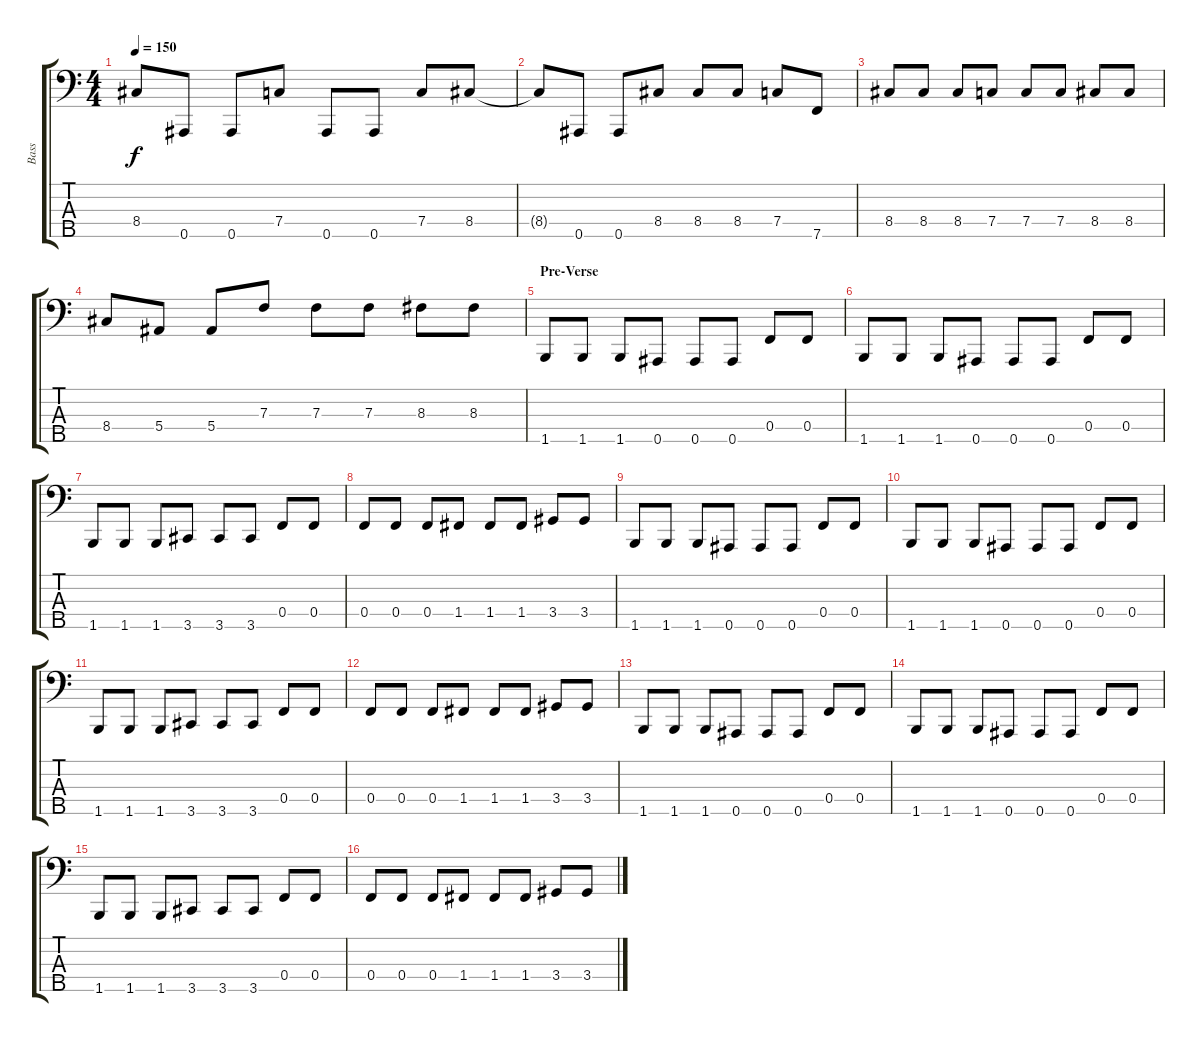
\track ("Bass" "Bass") {instrument electricbassfinger}
\staff {score tabs}
\tuning (Ab2 Eb2 Bb1 F1 Bb0) {hide}
\ts (4 4)
\tempo 150
\clef f4
\ks c
8.4.8{dy f} 0.5.8 0.5.8 7.4.8 0.5.8 0.5.8 7.4.8 8.4.8 |
8.4{t}.8 0.5.8 0.5.8 8.4.8 8.4.8 8.4.8 7.4.8 7.5.8 |
8.4.8 8.4.8 8.4.8 7.4.8 7.4.8 7.4.8 8.4.8 8.4.8 |
8.4.8 5.4.8 5.4.8 7.3.8 7.3.8 7.3.8 8.3.8 8.3.8 |
\section ("" "Pre-Verse")
1.5.8 1.5.8 1.5.8 0.5.8 0.5.8 0.5.8 0.4.8 0.4.8 |
1.5.8 1.5.8 1.5.8 0.5.8 0.5.8 0.5.8 0.4.8 0.4.8 |
1.5.8 1.5.8 1.5.8 3.5.8 3.5.8 3.5.8 0.4.8 0.4.8 |
0.4.8 0.4.8 0.4.8 1.4.8 1.4.8 1.4.8 3.4.8 3.4.8 |
1.5.8 1.5.8 1.5.8 0.5.8 0.5.8 0.5.8 0.4.8 0.4.8 |
1.5.8 1.5.8 1.5.8 0.5.8 0.5.8 0.5.8 0.4.8 0.4.8 |
1.5.8 1.5.8 1.5.8 3.5.8 3.5.8 3.5.8 0.4.8 0.4.8 |
0.4.8 0.4.8 0.4.8 1.4.8 1.4.8 1.4.8 3.4.8 3.4.8 |
1.5.8 1.5.8 1.5.8 0.5.8 0.5.8 0.5.8 0.4.8 0.4.8 |
1.5.8 1.5.8 1.5.8 0.5.8 0.5.8 0.5.8 0.4.8 0.4.8 |
1.5.8 1.5.8 1.5.8 3.5.8 3.5.8 3.5.8 0.4.8 0.4.8 |
0.4.8 0.4.8 0.4.8 1.4.8 1.4.8 1.4.8 3.4.8 3.4.8
